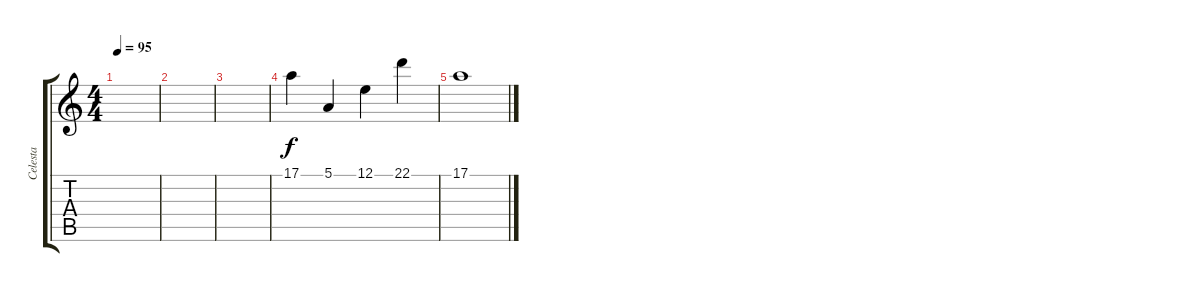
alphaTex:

\track ("Celesta" "Celesta") {instrument celesta}
\staff {score tabs}
\tuning (E4 B3 G3 D3 A2 E2) {hide}
\ts (4 4)
\tempo 95
\clef g2
\ks aminor
|
|
|
17.1.4{dy f} 5.1.4 12.1.4 22.1.4 |
17.1.1
